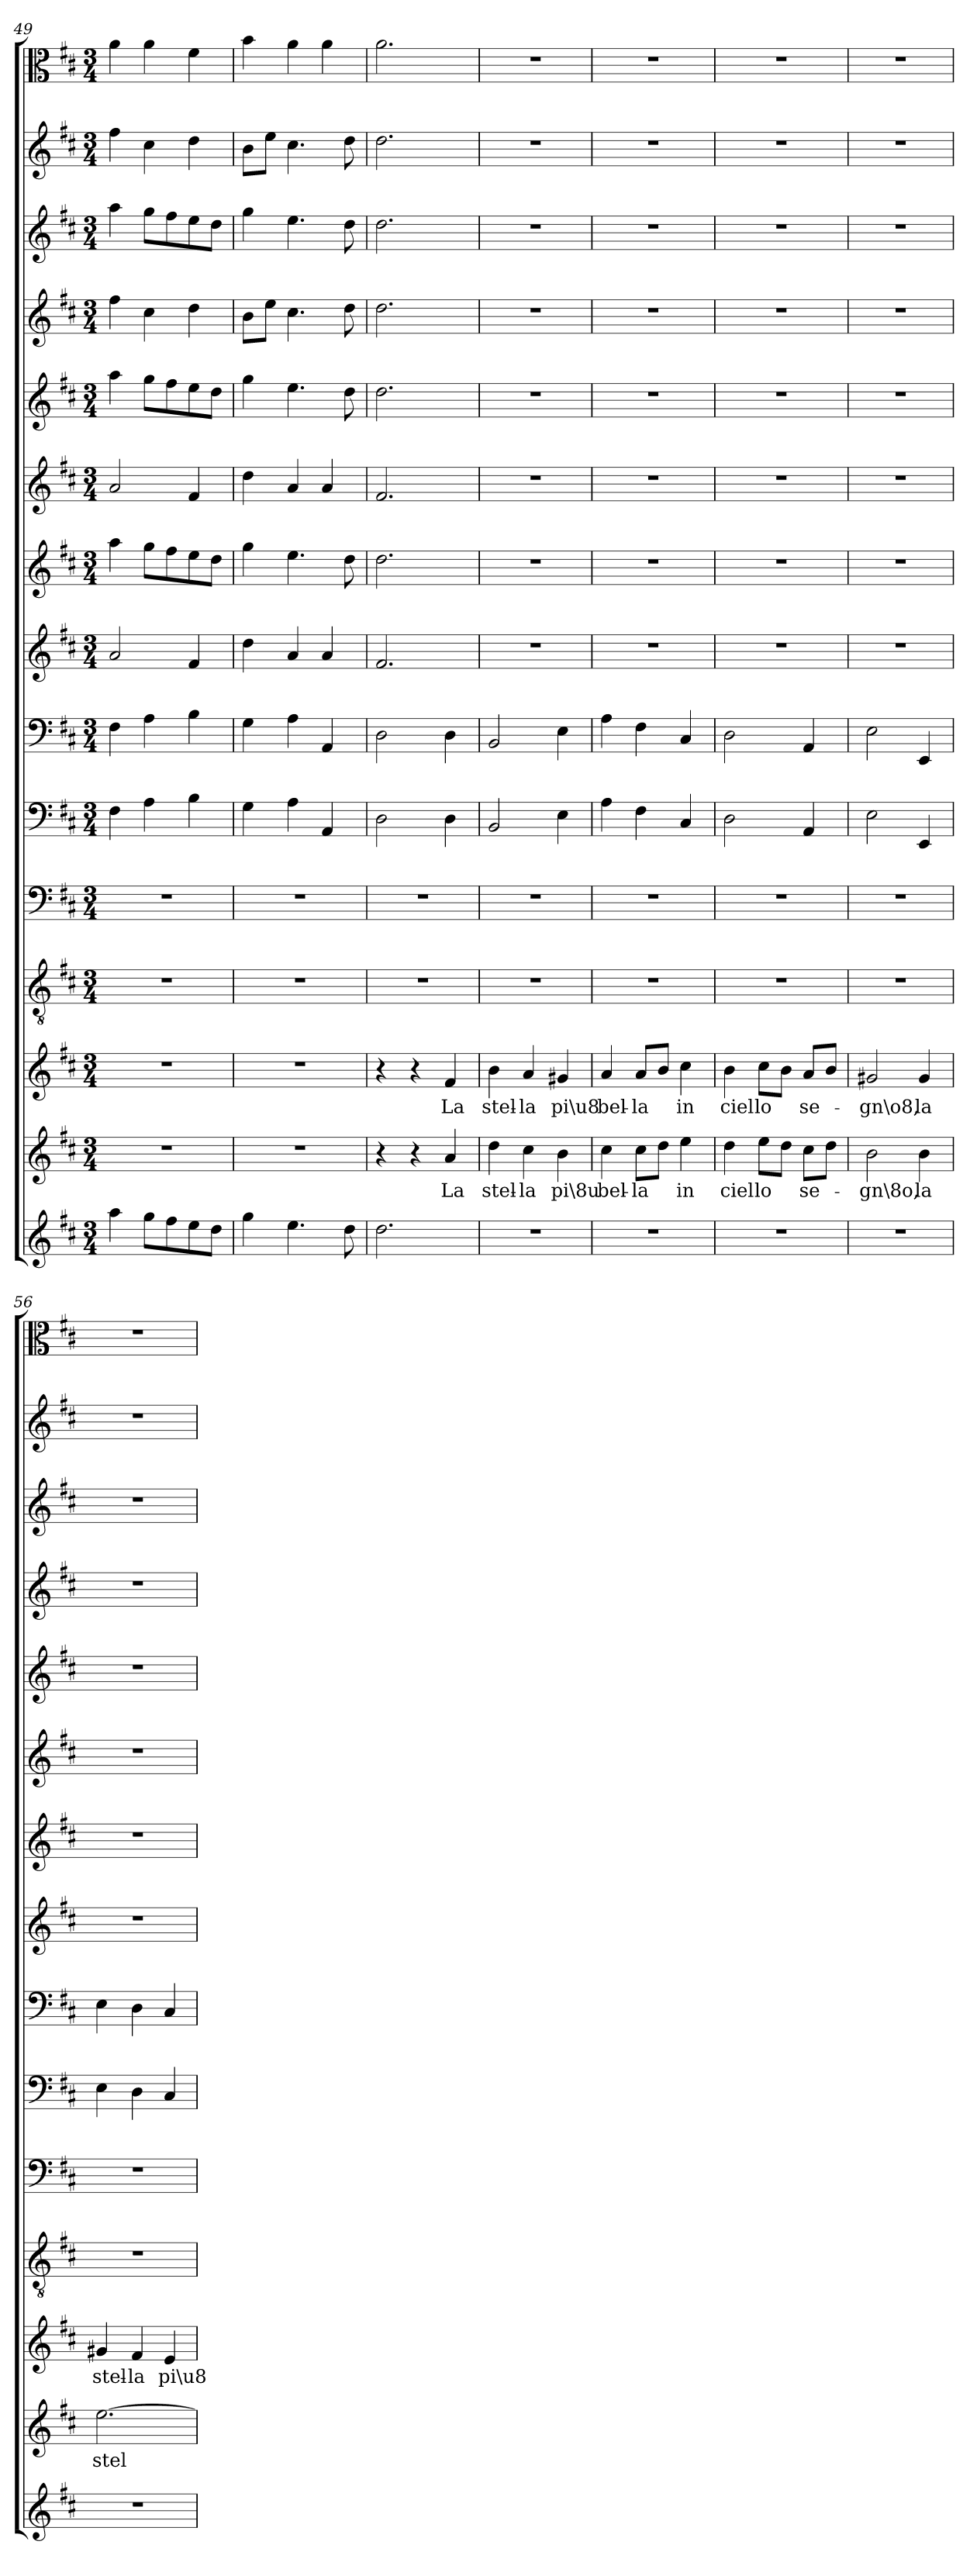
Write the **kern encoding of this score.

**kern	**kern	**text	**kern	**text	**kern	**kern	**kern	**kern	**kern	**kern	**kern	**kern	**kern	**kern	**kern	**kern
*part15	*part14	*part14	*part13	*part13	*part12	*part11	*part10	*part9	*part8	*part7	*part6	*part5	*part4	*part3	*part2	*part1
*staff15	*staff14	*staff14	*staff13	*staff13	*staff12	*staff11	*staff10	*staff9	*staff8	*staff7	*staff6	*staff5	*staff4	*staff3	*staff2	*staff1
*clefG2	*clefG2	*	*clefG2	*	*clefGv2	*clefF4	*clefF4	*clefF4	*clefG2	*clefG2	*clefG2	*clefG2	*clefG2	*clefG2	*clefG2	*clefC3
*k[f#c#]	*k[f#c#]	*	*k[f#c#]	*	*k[f#c#]	*k[f#c#]	*k[f#c#]	*k[f#c#]	*k[f#c#]	*k[f#c#]	*k[f#c#]	*k[f#c#]	*k[f#c#]	*k[f#c#]	*k[f#c#]	*k[f#c#]
*D:	*D:	*	*D:	*	*D:	*D:	*D:	*D:	*D:	*D:	*D:	*D:	*D:	*D:	*D:	*D:
*M3/4	*M3/4	*	*M3/4	*	*M3/4	*M3/4	*M3/4	*M3/4	*M3/4	*M3/4	*M3/4	*M3/4	*M3/4	*M3/4	*M3/4	*M3/4
=49	=49	=49	=49	=49	=49	=49	=49	=49	=49	=49	=49	=49	=49	=49	=49	=49
4aa\	2.r	.	2.r	.	2.r	2.r	4F#\	4F#\	2a/	4aa\	2a/	4aa\	4ff#\	4aa\	4ff#\	4a\
8gg\L	.	.	.	.	.	.	4A\	4A\	.	8gg\L	.	8gg\L	4cc#\	8gg\L	4cc#\	4a\
8ff#\	.	.	.	.	.	.	.	.	.	8ff#\	.	8ff#\	.	8ff#\	.	.
8ee\	.	.	.	.	.	.	4B\	4B\	4f#/	8ee\	4f#/	8ee\	4dd\	8ee\	4dd\	4f#\
8dd\J	.	.	.	.	.	.	.	.	.	8dd\J	.	8dd\J	.	8dd\J	.	.
=50	=50	=50	=50	=50	=50	=50	=50	=50	=50	=50	=50	=50	=50	=50	=50	=50
4gg\	2.r	.	2.r	.	2.r	2.r	4G\	4G\	4dd\	4gg\	4dd\	4gg\	8b\L	4gg\	8b\L	4b\
.	.	.	.	.	.	.	.	.	.	.	.	.	8ee\J	.	8ee\J	.
4.ee\	.	.	.	.	.	.	4A\	4A\	4a/	4.ee\	4a/	4.ee\	4.cc#\	4.ee\	4.cc#\	4a\
.	.	.	.	.	.	.	4AA/	4AA/	4a/	.	4a/	.	.	.	.	4a\
8dd\	.	.	.	.	.	.	.	.	.	8dd\	.	8dd\	8dd\	8dd\	8dd\	.
=51	=51	=51	=51	=51	=51	=51	=51	=51	=51	=51	=51	=51	=51	=51	=51	=51
2.dd\	4r	.	4r	.	2.r	2.r	2D\	2D\	2.f#/	2.dd\	2.f#/	2.dd\	2.dd\	2.dd\	2.dd\	2.a\
.	4r	.	4r	.	.	.	.	.	.	.	.	.	.	.	.	.
.	4a/	La	4f#/	La	.	.	4D\	4D\	.	.	.	.	.	.	.	.
=52	=52	=52	=52	=52	=52	=52	=52	=52	=52	=52	=52	=52	=52	=52	=52	=52
2.r	4dd\	stel-	4b\	stel-	2.r	2.r	2BB/	2BB/	2.r	2.r	2.r	2.r	2.r	2.r	2.r	2.r
.	4cc#\	-la	4a/	-la	.	.	.	.	.	.	.	.	.	.	.	.
.	4b\	pi\8u	4g#X/	pi\u8	.	.	4E\	4E\	.	.	.	.	.	.	.	.
=53	=53	=53	=53	=53	=53	=53	=53	=53	=53	=53	=53	=53	=53	=53	=53	=53
2.r	4cc#\	bel-	4a/	bel-	2.r	2.r	4A\	4A\	2.r	2.r	2.r	2.r	2.r	2.r	2.r	2.r
.	8cc#\L	-la	8a/L	-la	.	.	4F#\	4F#\	.	.	.	.	.	.	.	.
.	8dd\J	.	8b/J	.	.	.	.	.	.	.	.	.	.	.	.	.
.	4ee\	in	4cc#\	in	.	.	4C#/	4C#/	.	.	.	.	.	.	.	.
=54	=54	=54	=54	=54	=54	=54	=54	=54	=54	=54	=54	=54	=54	=54	=54	=54
2.r	4dd\	ciel	4b\	ciel	2.r	2.r	2D\	2D\	2.r	2.r	2.r	2.r	2.r	2.r	2.r	2.r
.	8ee\L	lo	8cc#\L	lo	.	.	.	.	.	.	.	.	.	.	.	.
.	8dd\J	.	8b\J	.	.	.	.	.	.	.	.	.	.	.	.	.
.	8cc#\L	se-	8a/L	se-	.	.	4AA/	4AA/	.	.	.	.	.	.	.	.
.	8dd\J	.	8b/J	.	.	.	.	.	.	.	.	.	.	.	.	.
=55	=55	=55	=55	=55	=55	=55	=55	=55	=55	=55	=55	=55	=55	=55	=55	=55
2.r	2b\	-gn\8o,	2g#X/	-gn\o8,	2.r	2.r	2E\	2E\	2.r	2.r	2.r	2.r	2.r	2.r	2.r	2.r
.	4b\	la	4g#/	la	.	.	4EE/	4EE/	.	.	.	.	.	.	.	.
=56	=56	=56	=56	=56	=56	=56	=56	=56	=56	=56	=56	=56	=56	=56	=56	=56
2.r	[2.ee\	stel-	4g#X/	stel-	2.r	2.r	4E\	4E\	2.r	2.r	2.r	2.r	2.r	2.r	2.r	2.r
.	.	.	4f#/	-la	.	.	4D\	4D\	.	.	.	.	.	.	.	.
.	.	.	4e/	pi\u8	.	.	4C#/	4C#/	.	.	.	.	.	.	.	.
=	=	=	=	=	=	=	=	=	=	=	=	=	=	=	=	=
*-	*-	*-	*-	*-	*-	*-	*-	*-	*-	*-	*-	*-	*-	*-	*-	*-
